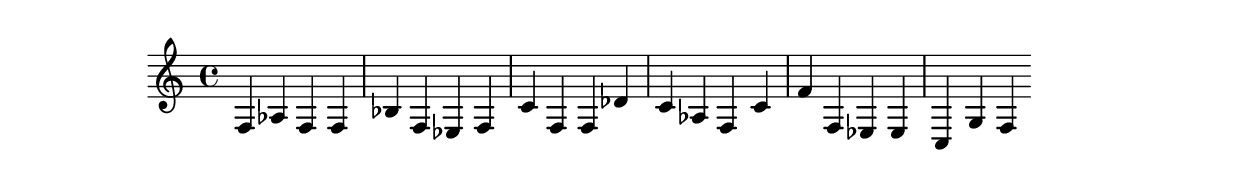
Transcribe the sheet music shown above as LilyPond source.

\score {

\relative
{
    f4 aes f f bes f ees f c' f, f des' c aes f c' f f, ees ees c g' f}

    	\midi { }
	\layout { }
}

\version "2.12.2"